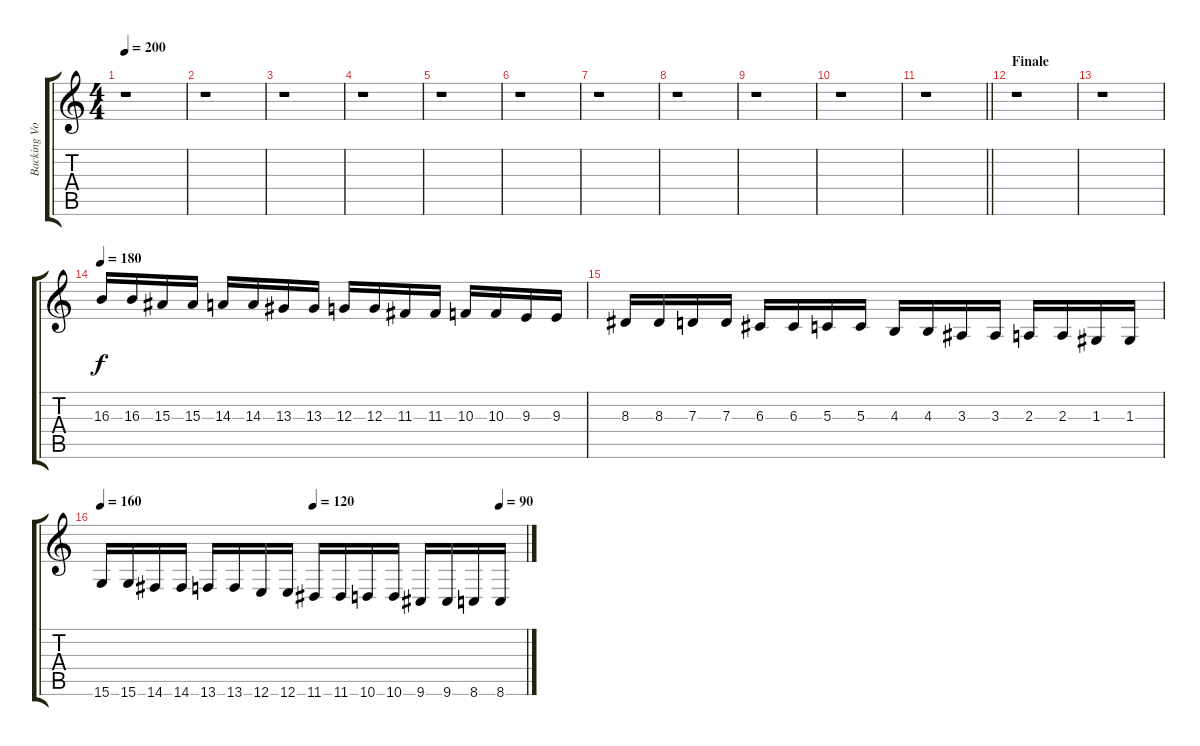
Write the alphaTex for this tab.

\track ("Backing Vocals" "Backing Vo") {instrument lead2sawtooth}
\staff {score tabs}
\tuning (E4 B3 G3 D3 A2 E2) {hide}
\ts (4 4)
\tempo 200
\clef g2
\ks c
r.1{dy f} |
r.1 |
r.1 |
r.1 |
r.1 |
r.1 |
r.1 |
r.1 |
r.1 |
r.1 |
\barLineRight lightlight
r.1 |
\section ("" "Finale")
r.1 |
r.1 |
\tempo 180
16.3.16{volume 14 instrument guitarfretnoise} 16.3.16 15.3.16 15.3.16 14.3.16 14.3.16 13.3.16 13.3.16 12.3.16 12.3.16 11.3.16 11.3.16 10.3.16 10.3.16 9.3.16 9.3.16 |
8.3.16 8.3.16 7.3.16 7.3.16 6.3.16 6.3.16 5.3.16 5.3.16 4.3.16 4.3.16 3.3.16 3.3.16 2.3.16 2.3.16 1.3.16 1.3.16 |
\tempo 160
\tempo (120 0.5)
\tempo (90 0.9375)
15.6.16 15.6.16 14.6.16 14.6.16 13.6.16 13.6.16 12.6.16 12.6.16 11.6.16 11.6.16 10.6.16 10.6.16 9.6.16 9.6.16 8.6.16 8.6.16
